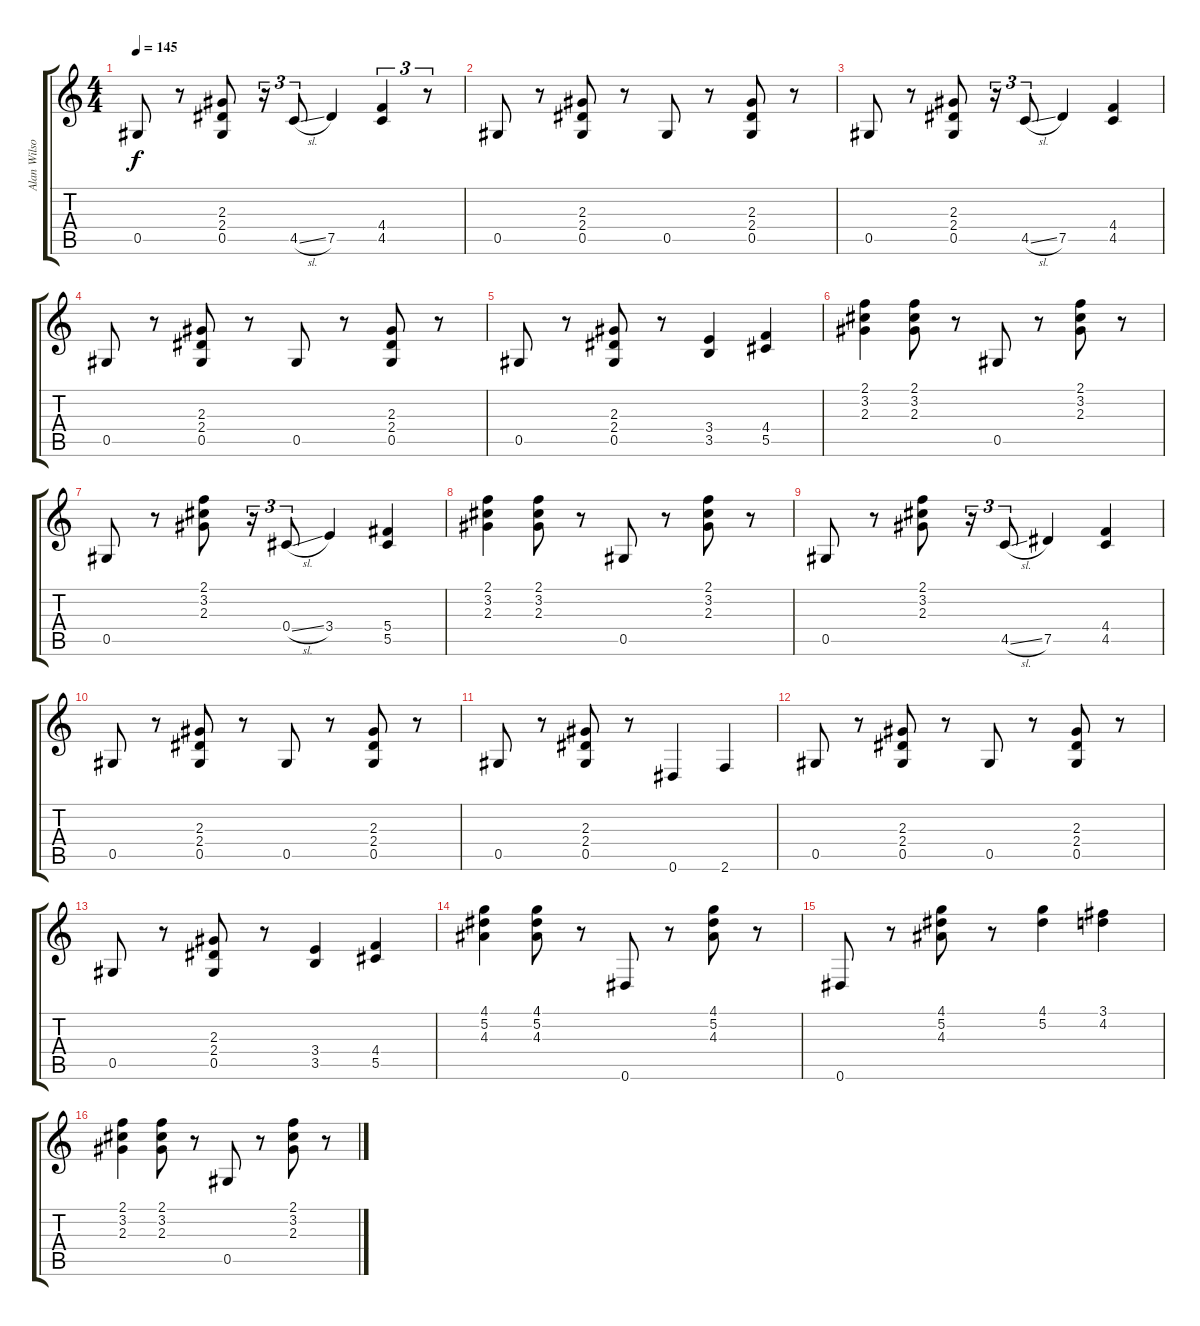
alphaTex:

\track ("Alan Wilson" "Alan Wilso") {instrument electricguitarclean}
\staff {score tabs}
\tuning (Eb4 Bb3 Gb3 Db3 Ab2 Eb2) {hide}
\ts (4 4)
\tempo 145
\clef g2
\ks c
0.5.8{dy f} r.8 (2.3 2.4 0.5).8 r.16{tu (3 2)} 4.5{sl}.8{tu (3 2)} 7.5.4 (4.4 4.5).4{tu (3 2)} r.8{tu (3 2)} |
0.5.8 r.8 (2.3 2.4 0.5).8 r.8 0.5.8 r.8 (2.3 2.4 0.5).8 r.8 |
0.5.8 r.8 (2.3 2.4 0.5).8 r.16{tu (3 2)} 4.5{sl}.8{tu (3 2)} 7.5.4 (4.4 4.5).4 |
0.5.8 r.8 (2.3 2.4 0.5).8 r.8 0.5.8 r.8 (2.3 2.4 0.5).8 r.8 |
0.5.8 r.8 (2.3 2.4 0.5).8 r.8 (3.4 3.5).4 (4.4 5.5).4 |
(2.1 3.2 2.3).4 (2.1 3.2 2.3).8 r.8 0.5.8 r.8 (2.1 3.2 2.3).8 r.8 |
0.5.8 r.8 (2.1 3.2 2.3).8 r.16{tu (3 2)} 0.4{sl}.8{tu (3 2)} 3.4.4 (5.4 5.5).4 |
(2.1 3.2 2.3).4 (2.1 3.2 2.3).8 r.8 0.5.8 r.8 (2.1 3.2 2.3).8 r.8 |
0.5.8 r.8 (2.1 3.2 2.3).8 r.16{tu (3 2)} 4.5{sl}.8{tu (3 2)} 7.5.4 (4.4 4.5).4 |
0.5.8 r.8 (2.3 2.4 0.5).8 r.8 0.5.8 r.8 (2.3 2.4 0.5).8 r.8 |
0.5.8 r.8 (2.3 2.4 0.5).8 r.8 0.6.4 2.6.4 |
0.5.8 r.8 (2.3 2.4 0.5).8 r.8 0.5.8 r.8 (2.3 2.4 0.5).8 r.8 |
0.5.8 r.8 (2.3 2.4 0.5).8 r.8 (3.4 3.5).4 (4.4 5.5).4 |
(4.1 5.2 4.3).4 (4.1 5.2 4.3).8 r.8 0.6.8 r.8 (4.1 5.2 4.3).8 r.8 |
0.6.8 r.8 (4.1 5.2 4.3).8 r.8 (4.1 5.2).4 (3.1 4.2).4 |
(2.1 3.2 2.3).4 (2.1 3.2 2.3).8 r.8 0.5.8 r.8 (2.1 3.2 2.3).8 r.8
